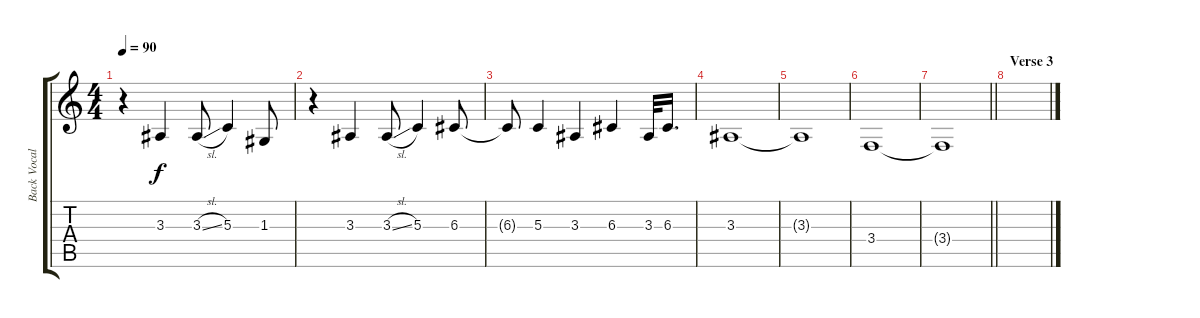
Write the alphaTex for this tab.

\track ("Back Vocals" "Back Vocal") {instrument trombone}
\staff {score tabs}
\tuning (E4 B3 G3 D3 A2 E2) {hide}
\ts (4 4)
\tempo 90
\clef g2
\ks c
r.4{dy f} 3.3.4 3.3{sl}.8 5.3.4 1.3.8 |
r.4 3.3.4 3.3{sl}.8 5.3.4 6.3.8 |
6.3{t}.8 5.3.4 3.3.4 6.3.4 3.3.32 6.3.16{d} |
3.3.1 |
3.3{t}.1 |
3.4.1 |
\barLineRight lightlight
3.4{t}.1 |
\section ("" "Verse 3")
